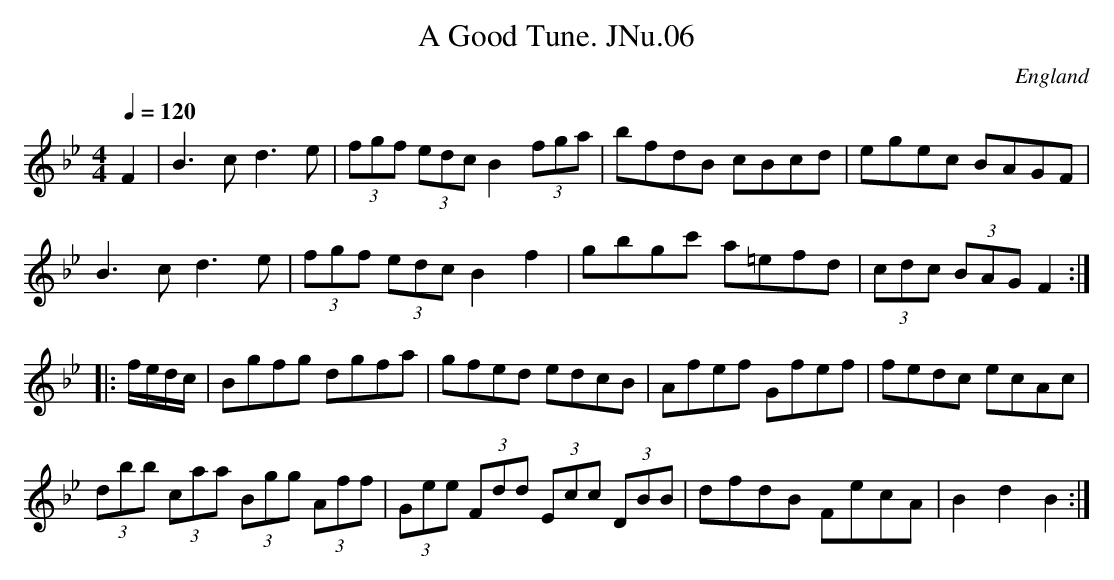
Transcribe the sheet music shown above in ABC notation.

X:1
T:A Good Tune. JNu.06
L:1/8
M:4/4
O:England
Q:1/4=120
K:Bb
F2|B3c d3e|(3fgf (3edc B2 (3fga|bfdB cBcd|egec BAGF|!
B3c d3e|(3fgf (3edc B2 f2|gbgc' a=efd|(3cdc (3BAG F2:|!
|:f/e/d/c/|Bgfg dgfa|gfed edcB|Afef Gfef|fedc ecAc|!
(3dbb (3caa (3Bgg (3Aff|(3Gee (3Fdd (3Ecc (3DBB|dfdB FecA|B2d2B2:|
